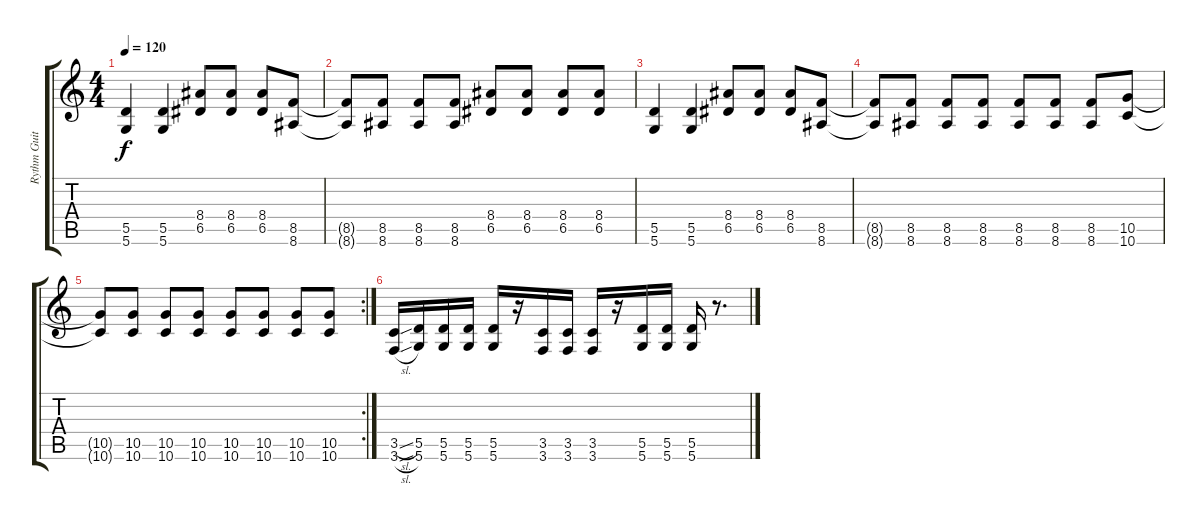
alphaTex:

\track ("Rythm Guitar" "Rythm Guit") {instrument distortionguitar}
\staff {score tabs}
\tuning (E4 B3 G3 D3 A2 D2) {hide}
\ts (4 4)
\tempo 120
\clef g2
\ks c
(5.5 5.6).4{dy f} (5.5 5.6).4 (8.4 6.5).8 (8.4 6.5).8 (8.4 6.5).8 (8.5 8.6).8 |
(8.5{t} 8.6{t}).8 (8.5 8.6).8 (8.5 8.6).8 (8.5 8.6).8 (8.4 6.5).8 (8.4 6.5).8 (8.4 6.5).8 (8.4 6.5).8 |
(5.5 5.6).4 (5.5 5.6).4 (8.4 6.5).8 (8.4 6.5).8 (8.4 6.5).8 (8.5 8.6).8 |
(8.5{t} 8.6{t}).8 (8.5 8.6).8 (8.5 8.6).8 (8.5 8.6).8 (8.5 8.6).8 (8.5 8.6).8 (8.5 8.6).8 (10.5 10.6).8 |
\rc 2
(10.5{t} 10.6{t}).8 (10.5 10.6).8 (10.5 10.6).8 (10.5 10.6).8 (10.5 10.6).8 (10.5 10.6).8 (10.5 10.6).8 (10.5 10.6).8 |
(3.5{sl} 3.6{sl}).16 (5.5 5.6).16 (5.5 5.6).16 (5.5 5.6).16 (5.5 5.6).16 r.16 (3.5 3.6).16 (3.5 3.6).16 (3.5 3.6).16 r.16 (5.5 5.6).16 (5.5 5.6).16 (5.5 5.6).16 r.8{d}
